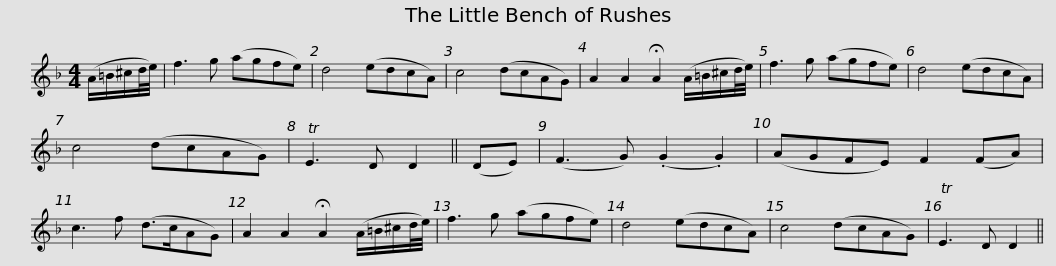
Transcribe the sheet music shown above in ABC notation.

X:1
L:1/8
M:4/4
I:linebreak $
K:F
V:1 treble
V:1
 (A/=B/^c/d/4e/4) | f3 g (agfe) | d4 (edcA) | c4 (dcAG) | A2 A2 !fermata!A2 (A/=B/^c/d/4e/4) | %5
 f3 g (agfe) | d4 (edcA) |$ c4 (dcAG) | TE3 D D2 || (DE) | %10
 (F3 G) (.G2 .G2) | (AGFE) F2 (FA) | c3 f (d>cAG) | A2 A2 !fermata!A2 (A/=B/^c/d/4e/4) |$ f3 g (agfe) | %15
 d4 (edcA) | c4 (dcAG) | TE3 D D2 || %18
